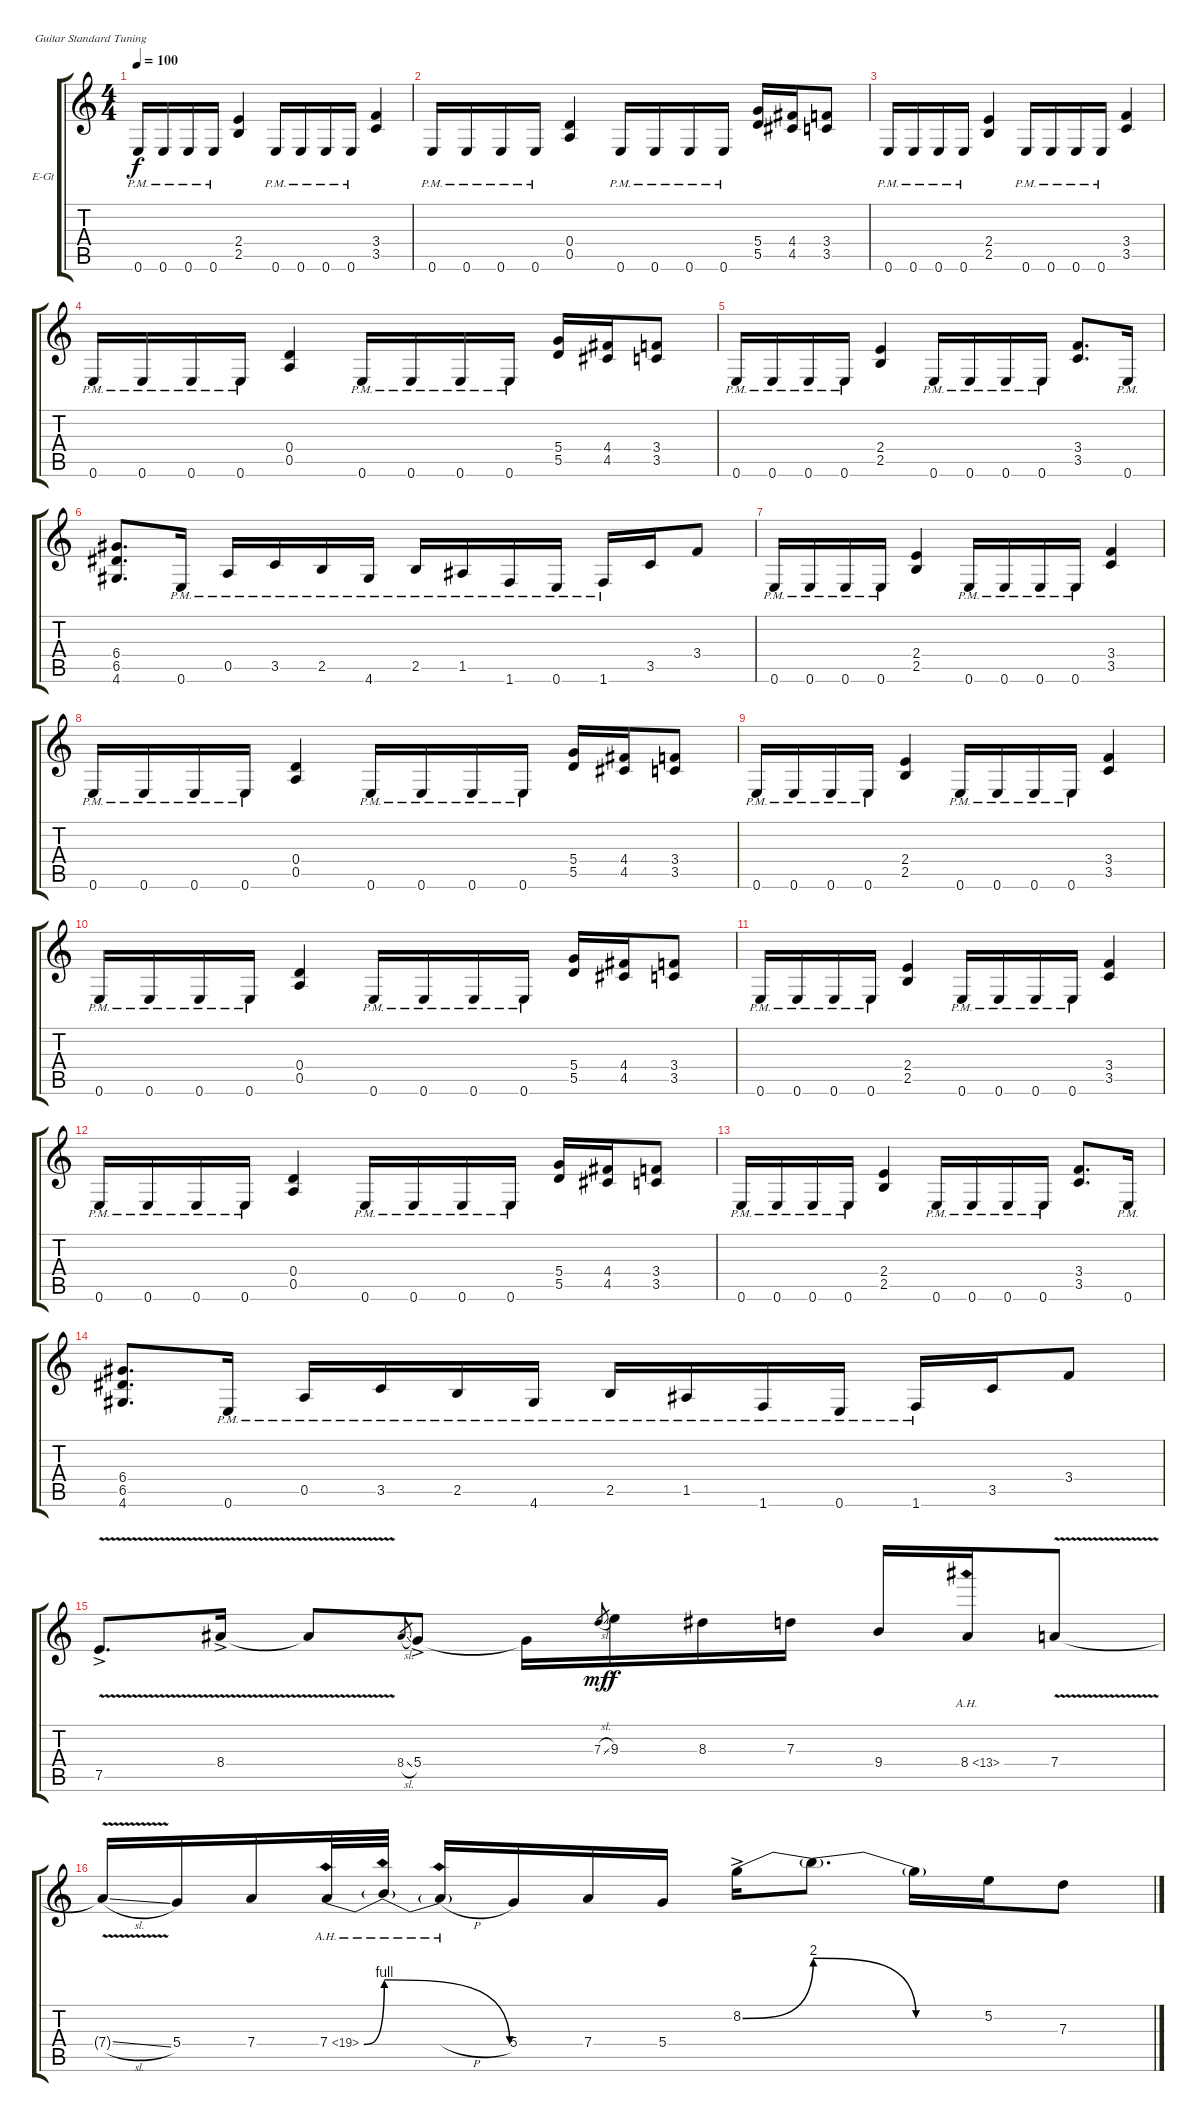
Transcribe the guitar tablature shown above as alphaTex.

\bracketExtendMode groupsimilarinstruments
\firstSystemTrackNameOrientation horizontal
\otherSystemsTrackNameOrientation horizontal
\track ("Marty Friedman" "E-Gt") {instrument distortionguitar}
\staff {score tabs}
\tuning (E4 B3 G3 D3 A2 E2)
\ts (4 4)
\tempo 100
\clef g2
\ks c
0.6{pm}.16{dy f} 0.6{pm}.16 0.6{pm}.16 0.6{pm}.16 (2.4 2.5).4 0.6{pm}.16 0.6{pm}.16 0.6{pm}.16 0.6{pm}.16 (3.4 3.5).4 |
0.6{pm}.16 0.6{pm}.16 0.6{pm}.16 0.6{pm}.16 (0.4 0.5).4 0.6{pm}.16 0.6{pm}.16 0.6{pm}.16 0.6{pm}.16 (5.4 5.5).16 (4.4 4.5).16 (3.4 3.5).8 |
0.6{pm}.16 0.6{pm}.16 0.6{pm}.16 0.6{pm}.16 (2.4 2.5).4 0.6{pm}.16 0.6{pm}.16 0.6{pm}.16 0.6{pm}.16 (3.4 3.5).4 |
0.6{pm}.16 0.6{pm}.16 0.6{pm}.16 0.6{pm}.16 (0.4 0.5).4 0.6{pm}.16 0.6{pm}.16 0.6{pm}.16 0.6{pm}.16 (5.4 5.5).16 (4.4 4.5).16 (3.4 3.5).8 |
0.6{pm}.16 0.6{pm}.16 0.6{pm}.16 0.6{pm}.16 (2.4 2.5).4 0.6{pm}.16 0.6{pm}.16 0.6{pm}.16 0.6{pm}.16 (3.4 3.5).8{d} 0.6{pm}.16 |
(6.4 6.5 4.6).8{d} 0.6{pm}.16 0.5{pm}.16 3.5{pm}.16 2.5{pm}.16 4.6{pm}.16 2.5{pm}.16 1.5{pm}.16 1.6{pm}.16 0.6{pm}.16 1.6{pm}.16 3.5.16 3.4.8 |
0.6{pm}.16 0.6{pm}.16 0.6{pm}.16 0.6{pm}.16 (2.4 2.5).4 0.6{pm}.16 0.6{pm}.16 0.6{pm}.16 0.6{pm}.16 (3.4 3.5).4 |
0.6{pm}.16 0.6{pm}.16 0.6{pm}.16 0.6{pm}.16 (0.4 0.5).4 0.6{pm}.16 0.6{pm}.16 0.6{pm}.16 0.6{pm}.16 (5.4 5.5).16 (4.4 4.5).16 (3.4 3.5).8 |
0.6{pm}.16 0.6{pm}.16 0.6{pm}.16 0.6{pm}.16 (2.4 2.5).4 0.6{pm}.16 0.6{pm}.16 0.6{pm}.16 0.6{pm}.16 (3.4 3.5).4 |
0.6{pm}.16 0.6{pm}.16 0.6{pm}.16 0.6{pm}.16 (0.4 0.5).4 0.6{pm}.16 0.6{pm}.16 0.6{pm}.16 0.6{pm}.16 (5.4 5.5).16 (4.4 4.5).16 (3.4 3.5).8 |
0.6{pm}.16 0.6{pm}.16 0.6{pm}.16 0.6{pm}.16 (2.4 2.5).4 0.6{pm}.16 0.6{pm}.16 0.6{pm}.16 0.6{pm}.16 (3.4 3.5).4 |
0.6{pm}.16 0.6{pm}.16 0.6{pm}.16 0.6{pm}.16 (0.4 0.5).4 0.6{pm}.16 0.6{pm}.16 0.6{pm}.16 0.6{pm}.16 (5.4 5.5).16 (4.4 4.5).16 (3.4 3.5).8 |
0.6{pm}.16 0.6{pm}.16 0.6{pm}.16 0.6{pm}.16 (2.4 2.5).4 0.6{pm}.16 0.6{pm}.16 0.6{pm}.16 0.6{pm}.16 (3.4 3.5).8{d} 0.6{pm}.16 |
(6.4 6.5 4.6).8{d} 0.6{pm}.16 0.5{pm}.16 3.5{pm}.16 2.5{pm}.16 4.6{pm}.16 2.5{pm}.16 1.5{pm}.16 1.6{pm}.16 0.6{pm}.16 1.6{pm}.16 3.5.16 3.4.8 |
7.5{v ac}.8{d} 8.4{v ac}.16 8.4{v t}.8 8.4{sl}.8{gr} 5.4{ac}.8 5.4{t}.16 7.3{sl}.8{gr dy mf} 9.3.16{dy f} 8.3.16 7.3.16 9.4.16 8.4{ah 5}.16 7.4{v}.8 |
7.4{v sl t}.16 5.4.16 7.4.16 7.4{be (bend 0 0 60 4) ah 12}.32 7.4{be (release 0 4 60 0) ah 12 t}.32 7.4{ah 12 h t}.16 5.4.16 7.4.16 5.4.16 8.2{be (bend 0 0 60 8) ac}.16 8.2{be (release 0 8 60 0) t}.8{d} 8.2{be (hold 0 0 60 0) t}.16 5.2.16 7.3.8
